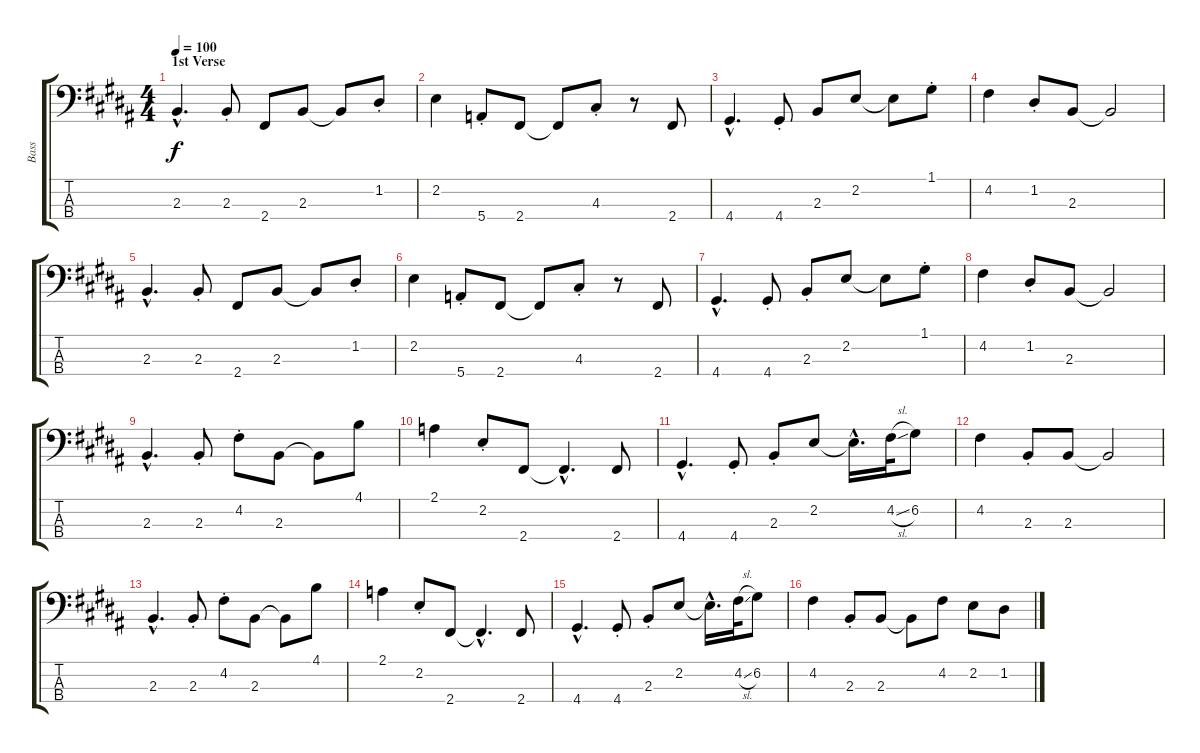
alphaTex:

\track ("Bass" "Bass") {instrument electricbassfinger}
\staff {score tabs}
\tuning (G2 D2 A1 E1) {hide}
\ts (4 4)
\section ("" "1st Verse")
\tempo 100
\clef f4
\ks b
2.3{hac}.4{d dy f} 2.3{st}.8 2.4.8 2.3.8 2.3{t}.8 1.2{st}.8 |
2.2.4 5.4{st}.8 2.4.8 2.4{t}.8 4.3{st}.8 r.8 2.4.8 |
4.4{hac}.4{d} 4.4{st}.8 2.3.8 2.2.8 2.2{t}.8 1.1{st}.8 |
4.2.4 1.2{st}.8 2.3.8 2.3{t}.2 |
2.3{hac}.4{d} 2.3{st}.8 2.4.8 2.3.8 2.3{t}.8 1.2{st}.8 |
2.2.4 5.4{st}.8 2.4.8 2.4{t}.8 4.3{st}.8 r.8 2.4.8 |
4.4{hac}.4{d} 4.4{st}.8 2.3{st}.8 2.2.8 2.2{t}.8 1.1{st}.8 |
4.2.4 1.2{st}.8 2.3.8 2.3{t}.2 |
2.3{hac}.4{d} 2.3{st}.8 4.2{st}.8 2.3.8 2.3{t}.8 4.1.8 |
2.1.4 2.2{st}.8 2.4.8 2.4{hac t}.4{d} 2.4.8 |
4.4{hac}.4{d} 4.4{st}.8 2.3{st}.8 2.2.8 2.2{hac t}.16{d} 4.2{sl}.32 6.2.8 |
4.2.4 2.3{st}.8 2.3.8 2.3{t}.2 |
2.3{hac}.4{d} 2.3{st}.8 4.2{st}.8 2.3.8 2.3{t}.8 4.1.8 |
2.1.4 2.2{st}.8 2.4.8 2.4{hac t}.4{d} 2.4.8 |
4.4{hac}.4{d} 4.4{st}.8 2.3{st}.8 2.2.8 2.2{hac t}.16{d} 4.2{sl}.32 6.2.8 |
4.2.4 2.3{st}.8 2.3.8 2.3{t}.8 4.2.8 2.2.8 1.2.8
